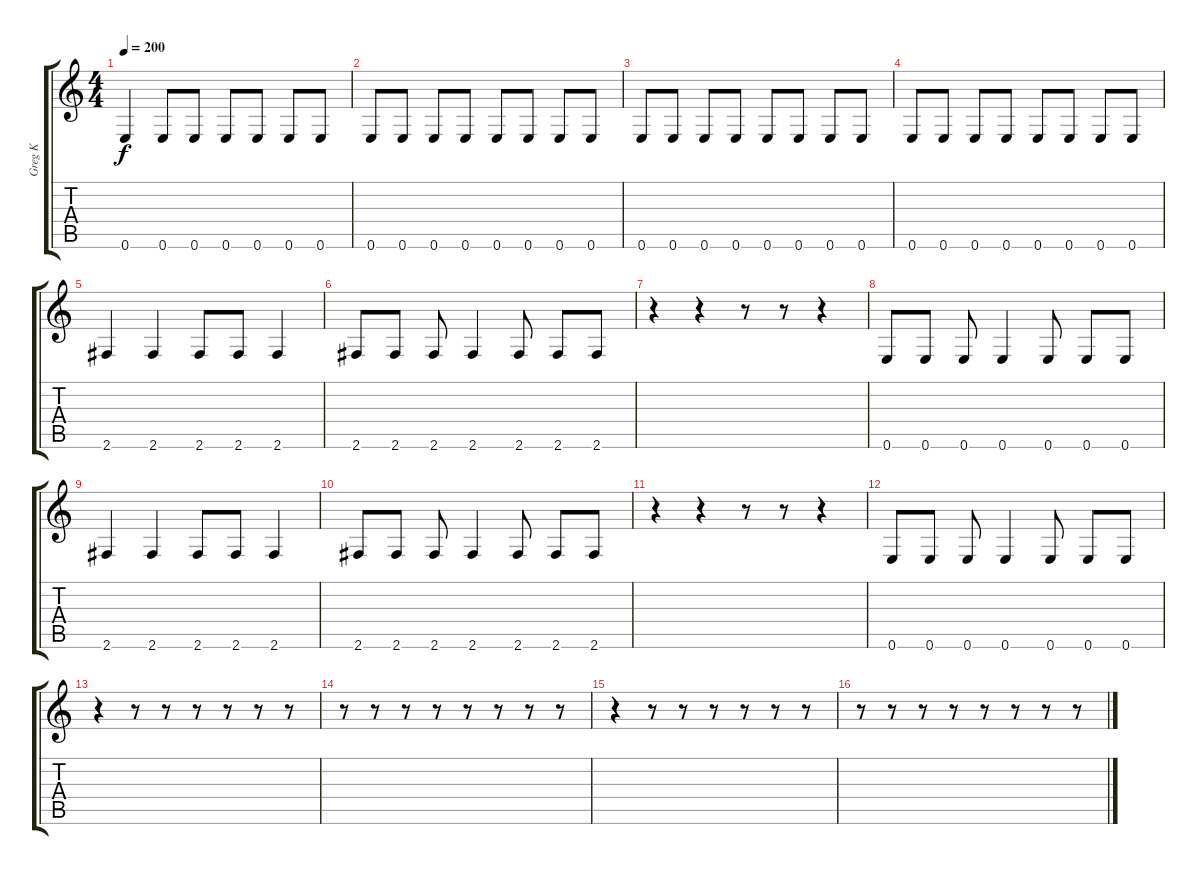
\track ("Greg K" "Greg K") {instrument electricbasspick}
\staff {score tabs}
\tuning (E4 B3 G3 D3 A2 E2) {hide}
\ts (4 4)
\tempo 200
\clef g2
\ks c
0.6.4{dy f} 0.6.8 0.6.8 0.6.8 0.6.8 0.6.8 0.6.8 |
0.6.8 0.6.8 0.6.8 0.6.8 0.6.8 0.6.8 0.6.8 0.6.8 |
0.6.8 0.6.8 0.6.8 0.6.8 0.6.8 0.6.8 0.6.8 0.6.8 |
0.6.8 0.6.8 0.6.8 0.6.8 0.6.8 0.6.8 0.6.8 0.6.8 |
2.6.4 2.6.4 2.6.8 2.6.8 2.6.4 |
2.6.8 2.6.8 2.6.8 2.6.4 2.6.8 2.6.8 2.6.8 |
r.4 r.4 r.8 r.8 r.4 |
0.6.8 0.6.8 0.6.8 0.6.4 0.6.8 0.6.8 0.6.8 |
2.6.4 2.6.4 2.6.8 2.6.8 2.6.4 |
2.6.8 2.6.8 2.6.8 2.6.4 2.6.8 2.6.8 2.6.8 |
r.4 r.4 r.8 r.8 r.4 |
0.6.8 0.6.8 0.6.8 0.6.4 0.6.8 0.6.8 0.6.8 |
r.4 r.8 r.8 r.8 r.8 r.8 r.8 |
r.8 r.8 r.8 r.8 r.8 r.8 r.8 r.8 |
r.4 r.8 r.8 r.8 r.8 r.8 r.8 |
r.8 r.8 r.8 r.8 r.8 r.8 r.8 r.8
